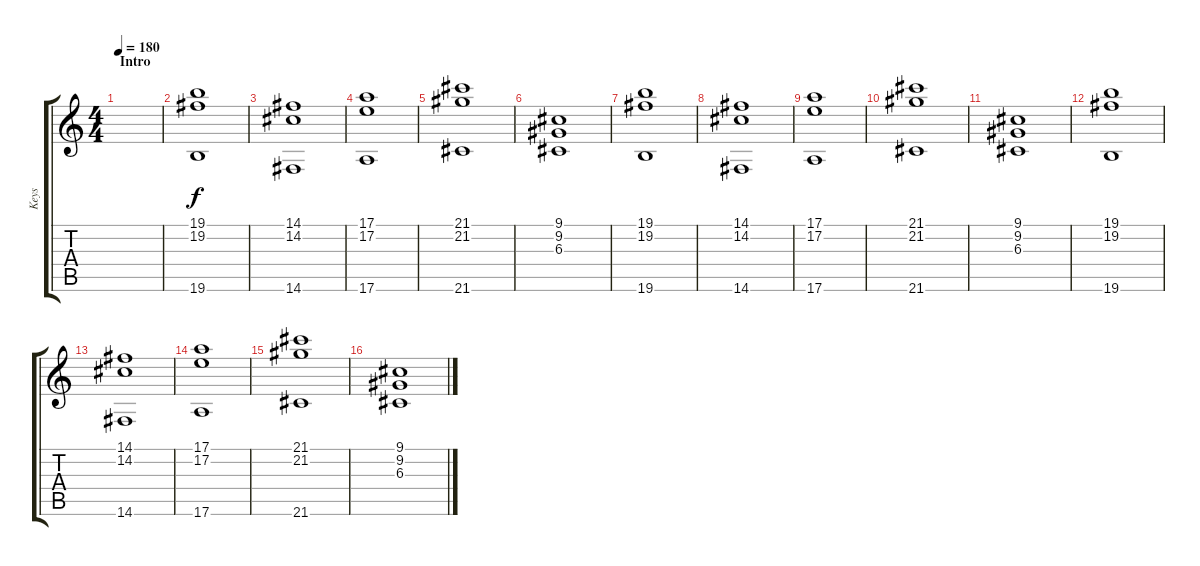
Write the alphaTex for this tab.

\track ("Keys" "Keys") {instrument pad4choir}
\staff {score tabs}
\tuning (E4 B3 G3 D3 A2 E2) {hide}
\ts (4 4)
\section ("" "Intro")
\tempo 180
\clef g2
\ks c
|
(19.1 19.2 19.6).1 |
(14.1 14.2 14.6).1 |
(17.1 17.2 17.6).1 |
(21.1 21.2 21.6).1 |
(9.1 9.2 6.3).1 |
(19.1 19.2 19.6).1 |
(14.1 14.2 14.6).1 |
(17.1 17.2 17.6).1 |
(21.1 21.2 21.6).1 |
(9.1 9.2 6.3).1 |
(19.1 19.2 19.6).1 |
(14.1 14.2 14.6).1 |
(17.1 17.2 17.6).1 |
(21.1 21.2 21.6).1 |
(9.1 9.2 6.3).1
